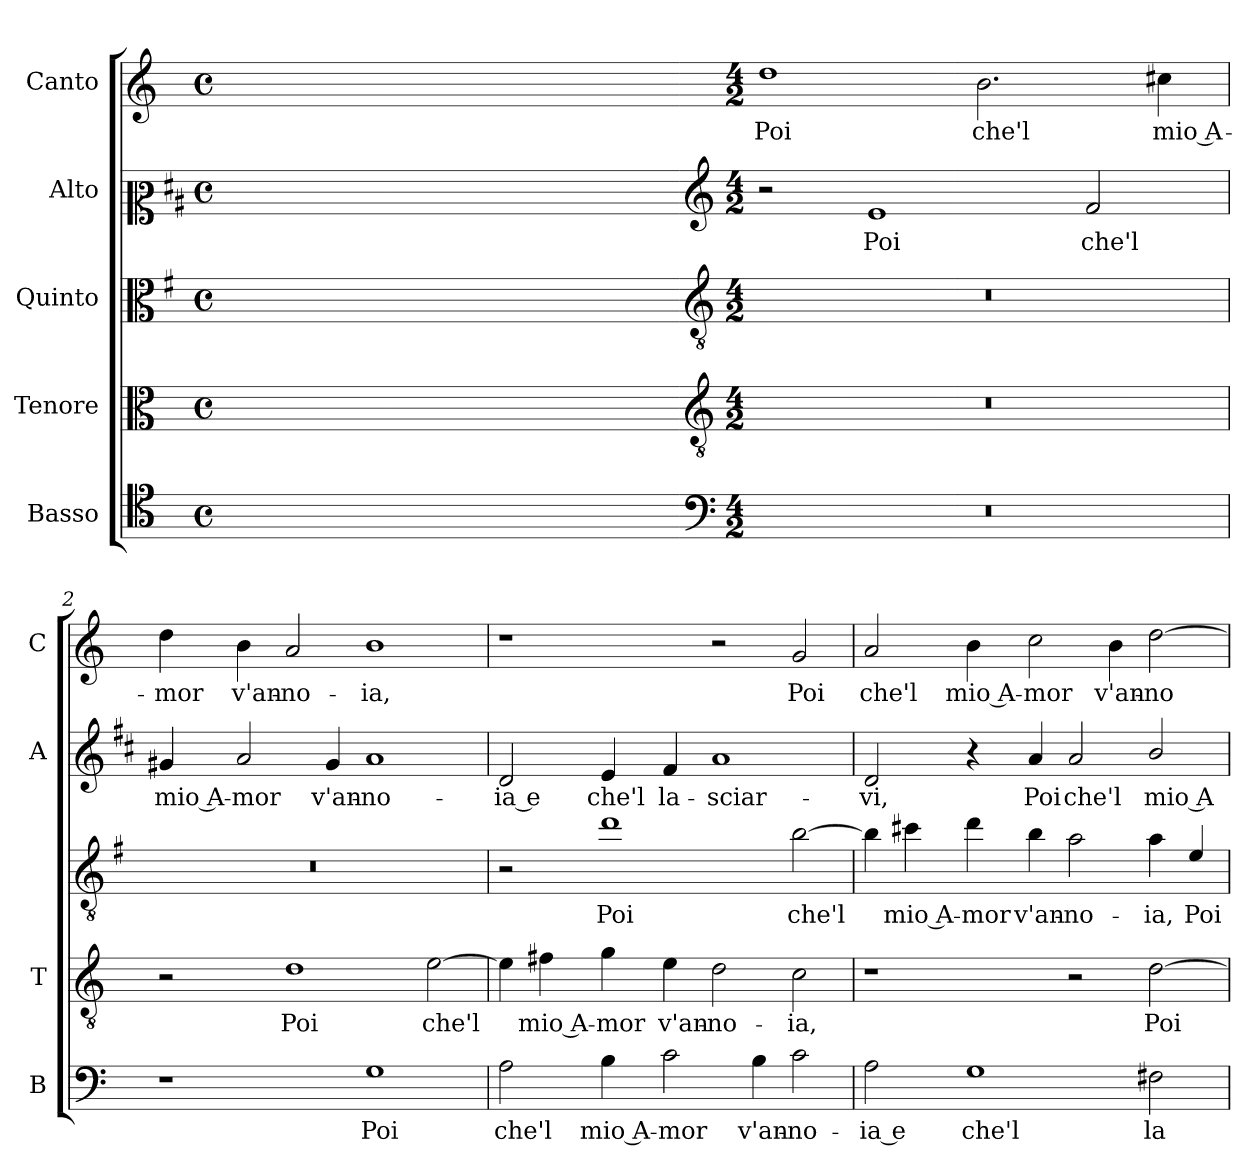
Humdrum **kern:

**kern	**text	**kern	**text	**kern	**text	**kern	**text	**kern	**text
*part5	*part5	*part4	*part4	*part3	*part3	*part2	*part2	*part1	*part1
*staff5	*staff5	*staff4	*staff4	*staff3	*staff3	*staff2	*staff2	*staff1	*staff1
*I"Basso	*	*I"Tenore	*	*I"Quinto	*	*I"Alto	*	*I"Canto	*
*I'B	*	*I'T	*	*	*	*I'A	*	*I'C	*
*clefC4	*	*clefC3	*	*clefC3	*	*clefC2	*	*clefG2	*
*	*	*	*	*ITrd4c7	*	*ITrd1c2	*	*	*
*k[]	*	*k[]	*	*k[]	*	*k[]	*	*k[]	*
*C:	*	*C:	*	*C:	*	*C:	*	*C:	*
*M4/4	*	*M4/4	*	*M4/4	*	*M4/4	*	*M4/4	*
*met(c)	*	*met(c)	*	*met(c)	*	*met(c)	*	*met(c)	*
=	=	=	=	=	=	=	=	=	=
1ryy	.	1ryy	.	1ryy	.	1ryy	.	1ryy	.
=1X-	=1X-	=1X-	=1X-	=1X-	=1X-	=1X-	=1X-	=1X-	=1X-
4ryy	.	4ryy	.	4ryy	.	4ryy	.	4ryy	.
4ryy	.	4ryy	.	4ryy	.	4ryy	.	4ryy	.
4ryy	.	4ryy	.	4ryy	.	4ryy	.	4ryy	.
4ryy	.	4ryy	.	4ryy	.	4ryy	.	4ryy	.
=1-	=1-	=1-	=1-	=1-	=1-	=1-	=1-	=1-	=1-
*clefF4	*	*clefGv2	*	*clefGv2	*	*clefG2	*	*	*
*M4/2	*	*M4/2	*	*M4/2	*	*M4/2	*	*M4/2	*
!	!	!	!	!	!	!	!	!	!LO:LY:b
0r	.	0r	.	0r	.	2r	.	1dd	Poi
!	!	!	!	!	!	!	!LO:LY:b	!	!
.	.	.	.	.	.	1d	Poi	.	.
!	!	!	!	!	!	!	!	!	!LO:LY:b
.	.	.	.	.	.	.	.	2.b\	che'l
!	!	!	!	!	!	!	!LO:LY:b	!	!
.	.	.	.	.	.	2e/	che'l	.	.
!	!	!	!	!	!	!	!	!	!LO:LY:b
.	.	.	.	.	.	.	.	4cc#X\	mio A-
=2	=2	=2	=2	=2	=2	=2	=2	=2	=2
!	!	!	!	!	!	!	!LO:LY:b	!	!LO:LY:b
1r	.	2r	.	0r	.	4f#X/	mio A-	4dd\	-mor
!	!	!	!	!	!	!	!LO:LY:b	!	!LO:LY:b
.	.	.	.	.	.	2g/	-mor	4b\	v'an-
!	!	!	!LO:LY:b	!	!	!	!	!	!LO:LY:b
.	.	1d	Poi	.	.	.	.	2a/	-no-
!	!	!	!	!	!	!	!LO:LY:b	!	!
.	.	.	.	.	.	4f#/	v'an-	.	.
!	!LO:LY:b	!	!	!	!	!	!LO:LY:b	!	!LO:LY:b
1G	Poi	.	.	.	.	1g	-no-	1b	-ia,
!	!	!	!LO:LY:b	!	!	!	!	!	!
.	.	[2e\	che'l	.	.	.	.	.	.
=3	=3	=3	=3	=3	=3	=3	=3	=3	=3
!	!LO:LY:b	!	!	!	!	!	!LO:LY:b	!	!
2A\	che'l	4e\]	.	2r	.	2c/	-ia e	1r	.
!	!	!	!LO:LY:b	!	!	!	!	!	!
.	.	4f#X\	mio A-	.	.	.	.	.	.
!	!LO:LY:b	!	!LO:LY:b	!	!LO:LY:b	!	!LO:LY:b	!	!
4B\	mio A-	4g\	-mor	1g	Poi	4d/	che'l	.	.
!	!LO:LY:b	!	!LO:LY:b	!	!	!	!LO:LY:b	!	!
2c\	-mor	4e\	v'an-	.	.	4e/	la-	.	.
!	!	!	!LO:LY:b	!	!	!	!LO:LY:b	!	!
.	.	2d\	-no-	.	.	1g	-sciar-	2r	.
!	!LO:LY:b	!	!	!	!	!	!	!	!
4B\	v'an-	.	.	.	.	.	.	.	.
!	!LO:LY:b	!	!LO:LY:b	!	!LO:LY:b	!	!	!	!LO:LY:b
2c\	-no-	2c\	-ia,	[2e\	che'l	.	.	2g/	Poi
!!LO:LB:g=z
=4	=4	=4	=4	=4	=4	=4	=4	=4	=4
!	!LO:LY:b	!	!	!	!	!	!LO:LY:b	!	!LO:LY:b
2A\	-ia e	1r	.	4e\]	.	2c/	-vi,	2a/	che'l
!	!	!	!	!	!LO:LY:b	!	!	!	!
.	.	.	.	4f#X\	mio A-	.	.	.	.
!	!LO:LY:b	!	!	!	!LO:LY:b	!	!	!	!LO:LY:b
1G	che'l	.	.	4g\	-mor	4r	.	4b\	mio A-
!	!	!	!	!	!LO:LY:b	!	!LO:LY:b	!	!LO:LY:b
.	.	.	.	4e\	v'an-	4g/	Poi	2cc\	-mor
!	!	!	!	!	!LO:LY:b	!	!LO:LY:b	!	!
.	.	2r	.	2d\	-no-	2g/	che'l	.	.
!	!	!	!	!	!	!	!	!	!LO:LY:b
.	.	.	.	.	.	.	.	4b\	v'an-
!	!LO:LY:b	!	!LO:LY:b	!	!LO:LY:b	!	!LO:LY:b	!	!LO:LY:b
2F#X\	la-	[2d\	Poi	4d\	-ia,	2a/	mio A-	[2dd\	-no-
!	!	!	!	!	!LO:LY:b	!	!	!	!
.	.	.	.	4A/	Poi	.	.	.	.
=	=	=	=	=	=	=	=	=	=
*-	*-	*-	*-	*-	*-	*-	*-	*-	*-
